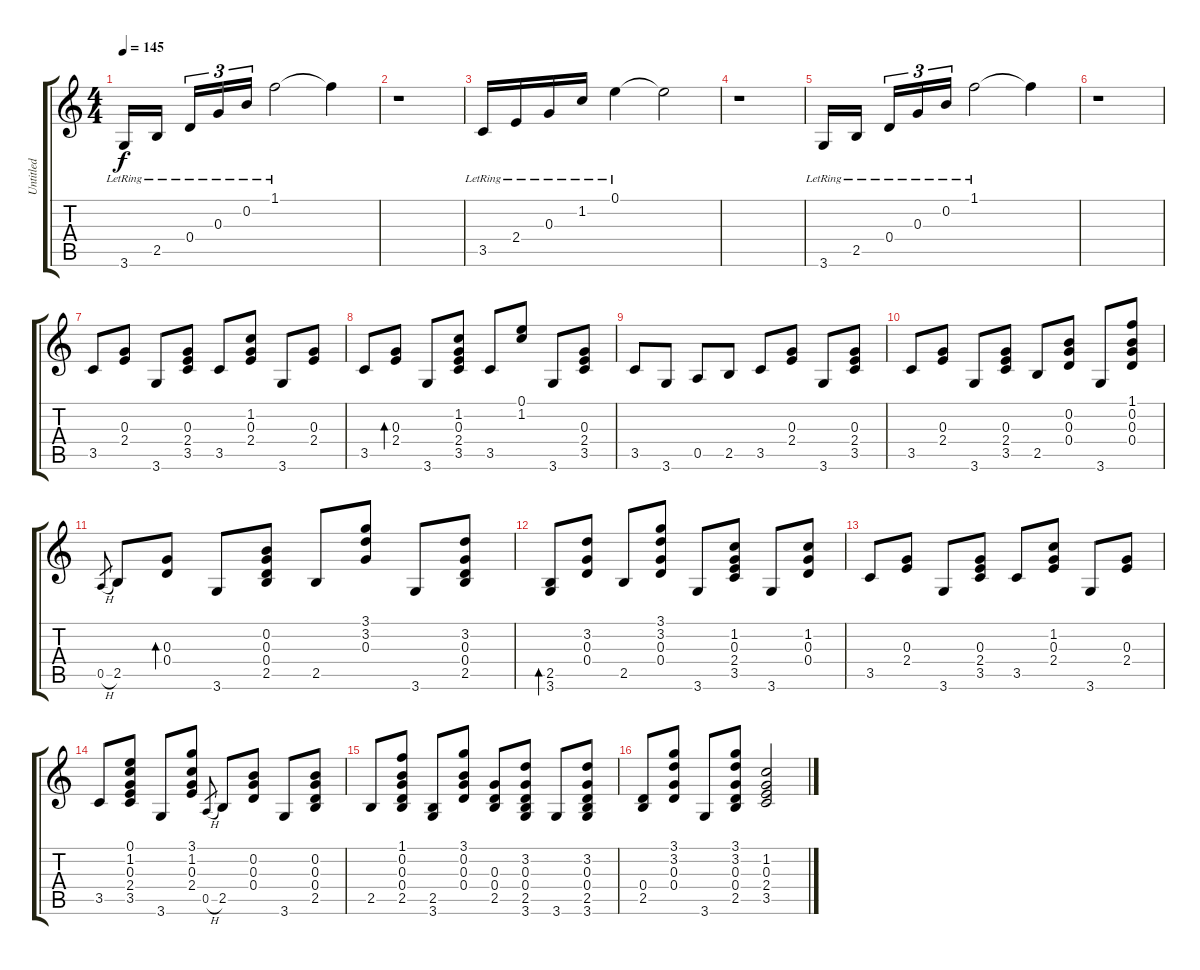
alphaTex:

\track ("Untitled" "Untitled") {instrument acousticguitarsteel}
\staff {score tabs}
\tuning (E4 B3 G3 D3 A2 E2) {hide}
\ts (4 4)
\tempo 145
\clef g2
\ks c
3.6{lr}.16{dy f instrument acousticguitarsteel} 2.5{lr}.16{beam splitsecondary} 0.4{lr}.16{tu (3 2)} 0.3{lr}.16{tu (3 2)} 0.2{lr}.16{tu (3 2)} 1.1{lr}.2 1.1{t}.4 |
r.1 |
3.5{lr}.16 2.4{lr}.16 0.3{lr}.16 1.2{lr}.16 0.1{lr}.4 0.1{t}.2 |
r.1 |
3.6{lr}.16 2.5{lr}.16{beam splitsecondary} 0.4{lr}.16{tu (3 2)} 0.3{lr}.16{tu (3 2)} 0.2{lr}.16{tu (3 2)} 1.1{lr}.2 1.1{t}.4 |
r.1 |
3.5.8 (0.3 2.4).8 3.6.8 (0.3 2.4 3.5).8 3.5.8 (1.2 0.3 2.4).8 3.6.8 (0.3 2.4).8 |
3.5.8 (0.3 2.4).8{bd 30} 3.6.8 (1.2 0.3 2.4 3.5).8 3.5.8 (0.1 1.2).8 3.6.8 (0.3 2.4 3.5).8 |
3.5.8 3.6.8 0.5.8 2.5.8 3.5.8 (0.3 2.4).8 3.6.8 (0.3 2.4 3.5).8 |
3.5.8 (0.3 2.4).8 3.6.8 (0.3 2.4 3.5).8 2.5.8 (0.2 0.3 0.4).8 3.6.8 (1.1 0.2 0.3 0.4).8 |
0.5{h}.8{gr} 2.5.8 (0.3 0.4).8{bd 30} 3.6.8 (0.2 0.3 0.4 2.5).8 2.5.8 (3.1 3.2 0.3).8 3.6.8 (3.2 0.3 0.4 2.5).8 |
(2.5 3.6).8{bd 30} (3.2 0.3 0.4).8 2.5.8 (3.1 3.2 0.3 0.4).8 3.6.8 (1.2 0.3 2.4 3.5).8 3.6.8 (1.2 0.3 0.4).8 |
3.5.8 (0.3 2.4).8 3.6.8 (0.3 2.4 3.5).8 3.5.8 (1.2 0.3 2.4).8 3.6.8 (0.3 2.4).8 |
3.5.8 (0.1 1.2 0.3 2.4 3.5).8 3.6.8 (3.1 1.2 0.3 2.4).8 0.5{h}.8{gr} 2.5.8 (0.2 0.3 0.4).8 3.6.8 (0.2 0.3 0.4 2.5).8 |
2.5.8 (1.1 0.2 0.3 0.4 2.5).8 (2.5 3.6).8 (3.1 0.2 0.3 0.4).8 (0.3 0.4 2.5).8 (3.2 0.3 0.4 2.5 3.6).8 3.6.8 (3.2 0.3 0.4 2.5 3.6).8 |
(0.4 2.5).8 (3.1 3.2 0.3 0.4).8 3.6.8 (3.1 3.2 0.3 0.4 2.5).8 (1.2 0.3 2.4 3.5).2
